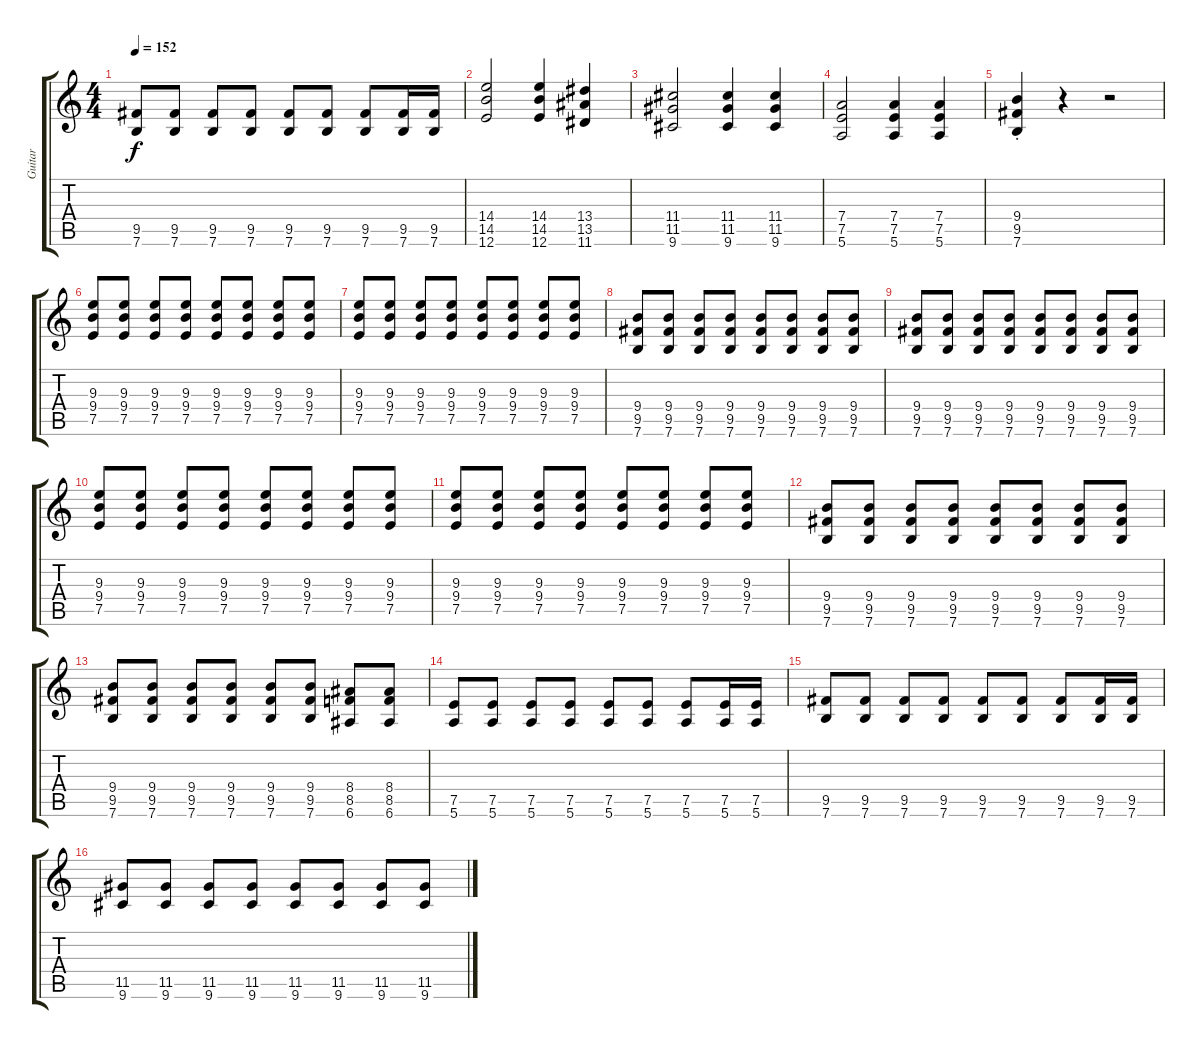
\track ("Guitar" "Guitar") {instrument distortionguitar}
\staff {score tabs}
\tuning (E4 B3 G3 D3 A2 E2) {hide}
\ts (4 4)
\tempo 152
\clef g2
\ks c
(9.5 7.6).8{dy f} (9.5 7.6).8 (9.5 7.6).8 (9.5 7.6).8 (9.5 7.6).8 (9.5 7.6).8 (9.5 7.6).8 (9.5 7.6).16 (9.5 7.6).16 |
(14.4 14.5 12.6).2 (14.4 14.5 12.6).4 (13.4 13.5 11.6).4 |
(11.4 11.5 9.6).2 (11.4 11.5 9.6).4 (11.4 11.5 9.6).4 |
(7.4 7.5 5.6).2 (7.4 7.5 5.6).4 (7.4 7.5 5.6).4 |
(9.4{st} 9.5{st} 7.6{st}).4 r.4 r.2 |
(9.3 9.4 7.5).8 (9.3 9.4 7.5).8 (9.3 9.4 7.5).8 (9.3 9.4 7.5).8 (9.3 9.4 7.5).8 (9.3 9.4 7.5).8 (9.3 9.4 7.5).8 (9.3 9.4 7.5).8 |
(9.3 9.4 7.5).8 (9.3 9.4 7.5).8 (9.3 9.4 7.5).8 (9.3 9.4 7.5).8 (9.3 9.4 7.5).8 (9.3 9.4 7.5).8 (9.3 9.4 7.5).8 (9.3 9.4 7.5).8 |
(9.4 9.5 7.6).8 (9.4 9.5 7.6).8 (9.4 9.5 7.6).8 (9.4 9.5 7.6).8 (9.4 9.5 7.6).8 (9.4 9.5 7.6).8 (9.4 9.5 7.6).8 (9.4 9.5 7.6).8 |
(9.4 9.5 7.6).8 (9.4 9.5 7.6).8 (9.4 9.5 7.6).8 (9.4 9.5 7.6).8 (9.4 9.5 7.6).8 (9.4 9.5 7.6).8 (9.4 9.5 7.6).8 (9.4 9.5 7.6).8 |
(9.3 9.4 7.5).8 (9.3 9.4 7.5).8 (9.3 9.4 7.5).8 (9.3 9.4 7.5).8 (9.3 9.4 7.5).8 (9.3 9.4 7.5).8 (9.3 9.4 7.5).8 (9.3 9.4 7.5).8 |
(9.3 9.4 7.5).8 (9.3 9.4 7.5).8 (9.3 9.4 7.5).8 (9.3 9.4 7.5).8 (9.3 9.4 7.5).8 (9.3 9.4 7.5).8 (9.3 9.4 7.5).8 (9.3 9.4 7.5).8 |
(9.4 9.5 7.6).8 (9.4 9.5 7.6).8 (9.4 9.5 7.6).8 (9.4 9.5 7.6).8 (9.4 9.5 7.6).8 (9.4 9.5 7.6).8 (9.4 9.5 7.6).8 (9.4 9.5 7.6).8 |
(9.4 9.5 7.6).8 (9.4 9.5 7.6).8 (9.4 9.5 7.6).8 (9.4 9.5 7.6).8 (9.4 9.5 7.6).8 (9.4 9.5 7.6).8 (8.4 8.5 6.6).8 (8.4 8.5 6.6).8 |
(7.5 5.6).8 (7.5 5.6).8 (7.5 5.6).8 (7.5 5.6).8 (7.5 5.6).8 (7.5 5.6).8 (7.5 5.6).8 (7.5 5.6).16 (7.5 5.6).16 |
(9.5 7.6).8 (9.5 7.6).8 (9.5 7.6).8 (9.5 7.6).8 (9.5 7.6).8 (9.5 7.6).8 (9.5 7.6).8 (9.5 7.6).16 (9.5 7.6).16 |
(11.5 9.6).8 (11.5 9.6).8 (11.5 9.6).8 (11.5 9.6).8 (11.5 9.6).8 (11.5 9.6).8 (11.5 9.6).8 (11.5 9.6).8
